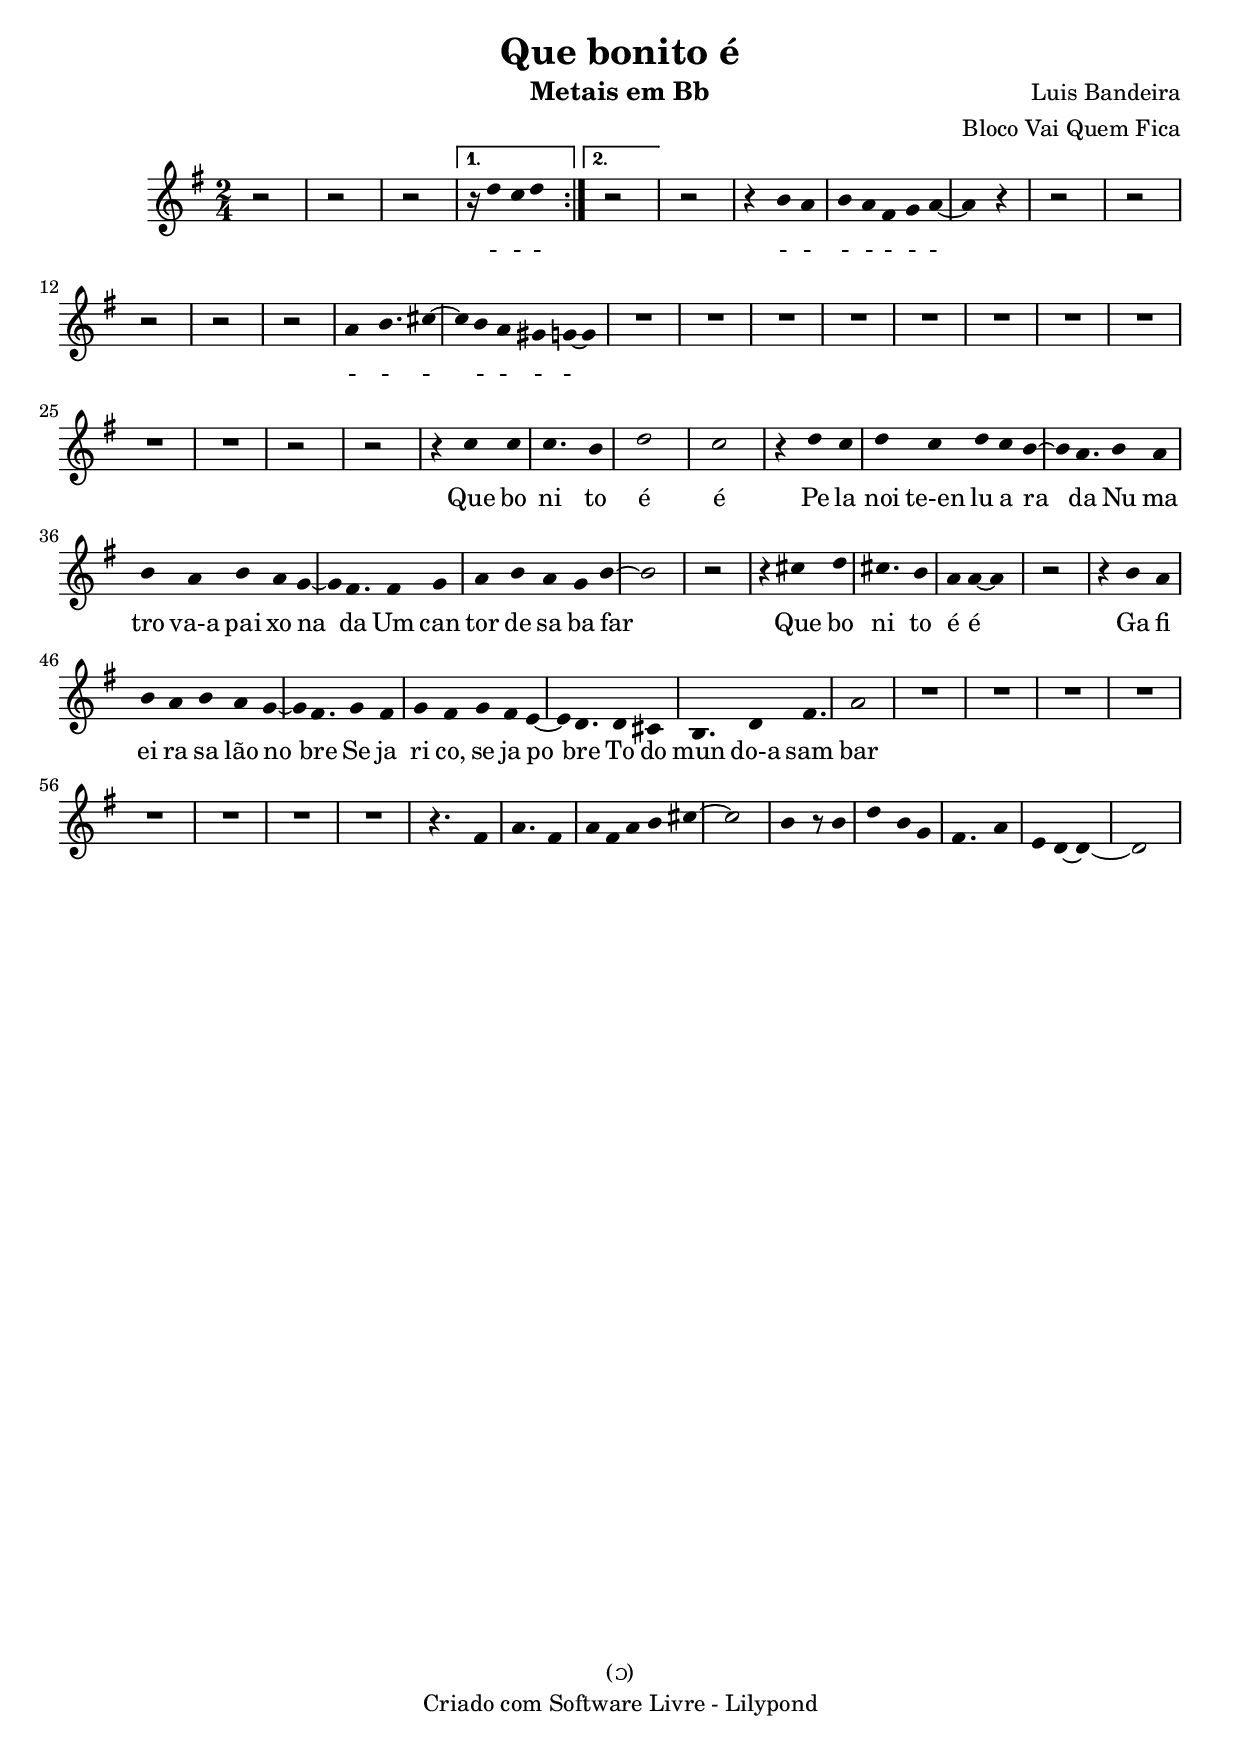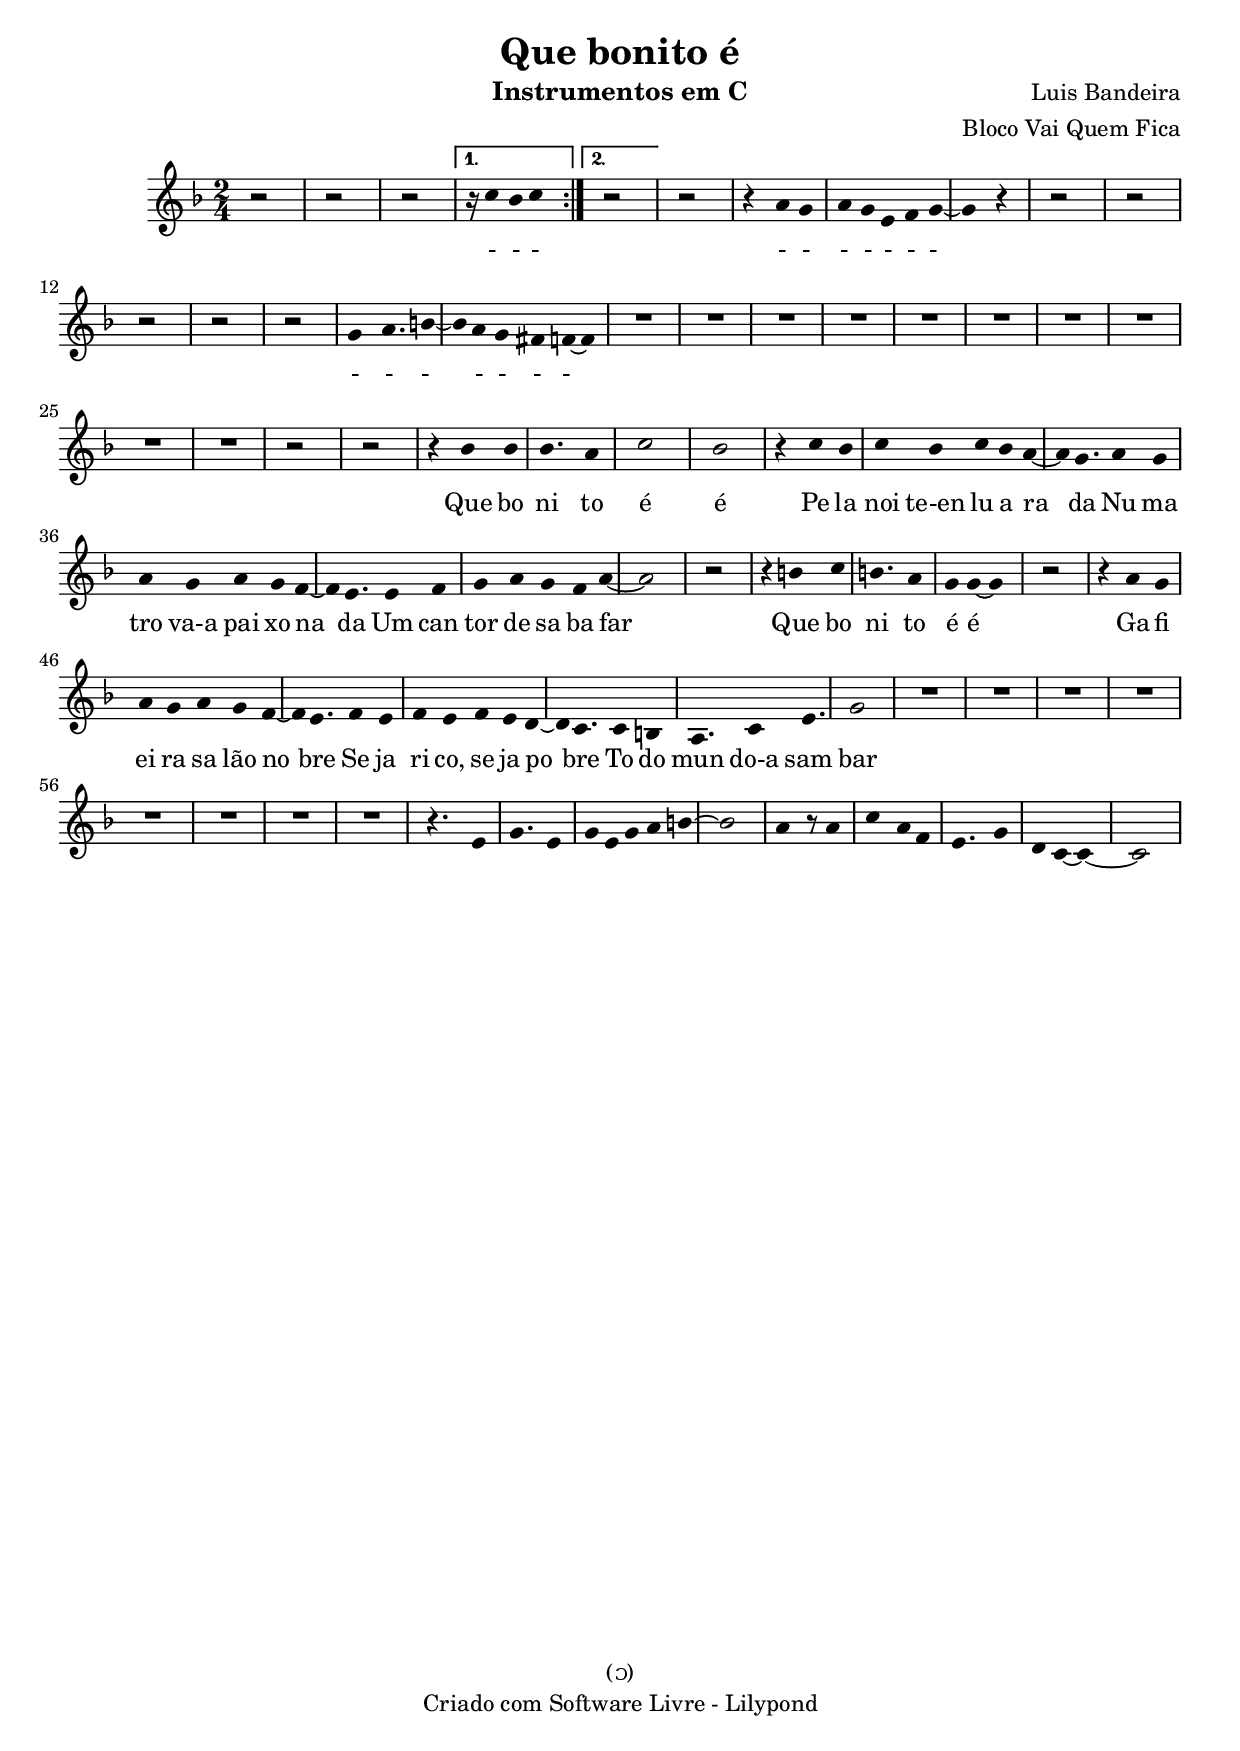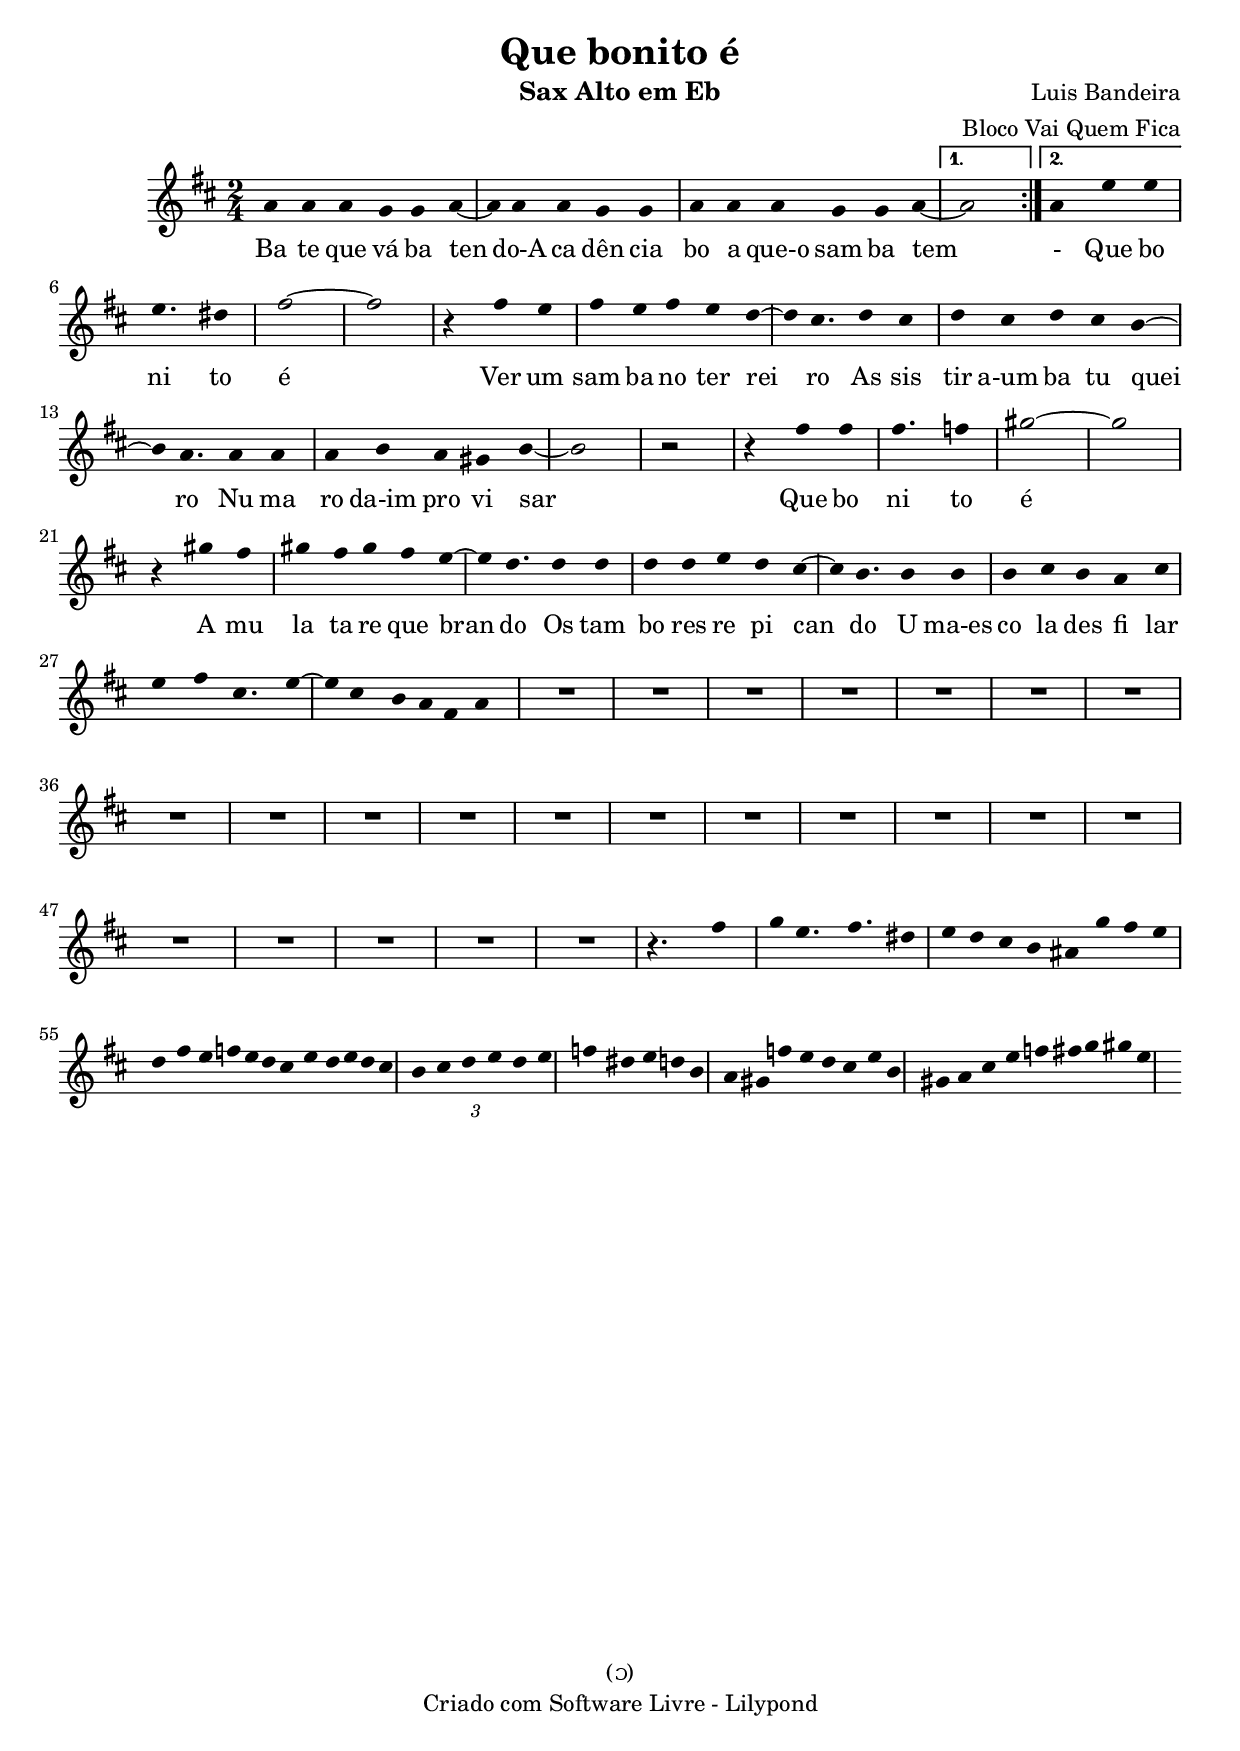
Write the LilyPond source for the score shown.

\version "2.18.2"
\markup { \vspace #2 }
% Música em tom relativamente simples para Eb / Bb
saxoAlto =   \relative c'' {
  \key d \major
  \repeat volta 2 {a8 a16 a16 g16 g8 a16~a16 a8 a16 g8 g8 | a8 a16 a16 g16 g8 a16~}
    \alternative {
      {a2} 
      {a4 e'8 e8}
    }
   e4. dis8 | fis2~ | fis2 | r4  fis8 e8 | fis8 e16 fis8 e8 d16~ | 
   d16 cis8. d8 cis8 | d8 cis16 d8 cis8 b16~ | b16 a8. a8 a8 |
   a8 b16 a8 gis8 b16~ |  b2 | r2 |

   r4 fis'8 fis8 | fis4. f8 |
   gis2~ | gis2 | r4 gis8 fis8 |  gis8 fis16 gis8 fis8 e16~ |
   e16 d8. d8 d8 | d8 d16 e8 d8 cis16~ | cis16 b8. b8 b8 |
   b8 cis16 b8 a8 cis16 |  
%    ~cis2 | r2 |
   
   e8 fis8 cis8. e16~ |e16 cis8 b16 a16 fis16 a8 | 
   
   R2*23 |
   
%    Solo de Sax versão instrumental
    r4. fis'8 | g16 e8. fis8. dis16 |e16 d16 cis16 b16 ais16 g'16 fis16 e16 |
    d16 fis16 e32 f32 e32 d32 cis16 e16 d32 e32 d32 cis16| 
    \tuplet 3/2 {b8 cis8 d8 e8 d8 e8}
    f4 dis16 e16 d16 b16 a16 gis16 f'16 e16 d16 cis16 e16 
    b16 gis16 a16 cis16 e32 f32 fis32 g32 gis16 e4
   
   
  }

trompete = \relative a'' {
    \key d \major
    \repeat volta 2 {r2 r2 r2}
    \alternative {
      {r16 a8 g16 a4}
      {r2}
    }
    r2 | r4 fis8 e8 | fis8 e16 cis8 d8 e16~ | e4 r4 | r2 | r2 | r2 | r2 | r2 |
    e4 fis8. gis16~|
    gis16 fis8 e16 dis16 d16~ d8 | R2*10 |r2 | r2 |
    
    r4 g8 g8 | g4. fis8 |
    a2 g2 | r4 a8 g8 |  a8 g16 a8 g8 fis16~ |
    fis16 e8. fis8 e8 | fis8 e16 fis8 e8 d16~ |
    d16 cis8. cis8 d8 | e8 fis16 e8 d8 fis16~ | fis2 | r2
    
    r4 gis8 a8 | gis4. fis8 | e8 e8~ e4 |r2 |
    r4  fis8 e8 | fis8 e16 fis8 e8 d16~ | 
    d16 cis8. d8 cis8 | d8 cis16 d8 cis8 b16~ | b16 a8. a8 gis8 |
    fis8. a8 cis8. | e2 |
    
    R2*8|
    r4. cis8 | e4. cis8 | e8 cis16 e8 fis8 gis16~ |gis2| fis4 r8 fis8 |
    a4 fis8 d8 | cis4. e8 | b8 a8 ~ a4~|a2 |
    
    
}
letraSx = \lyricmode { 
% 	- - - - - - - - - - - - - - -
	Ba te que vá ba ten do-A 
	ca dên cia bo a que-o sam ba tem

	- Que bo ni to é
	Ver um sam ba no ter rei ro
	As sis tir a-um ba tu quei ro
	Nu ma ro da-im pro vi sar
	Que bo ni to é
	A mu la ta re que bran do
	Os tam bo res re pi can do
	U ma-es co la des fi lar

% 	Que bo ni to é é
% 	Pe la noi te-en lua ra da
% 	Nu ma tro va-a pai xo na da
% 	Um can tor de sa ba far
% 
% 	Que bonito é é
% 	Gafieira salão nobre
% 	Seja rico, seja pobre
% 	Todo mundo a sambar
% 
% 	O sam ba é ro man ce
% 	O sam ba é fan ta sia
% 	O sam ba é sen ti men to
% 	O sam ba é a le gria
% 
% 	Ba te que vá ba ten do
% 	A ca dên cia boa que o sam ba tem
% 	Ba te que re pi can do
% 	Pan dei ro vai, tam bo rim tam bém
  
  }
  
letraTr = \lyricmode { 
	- - - - - - - - - - - - - - - - -
% 	Ba te que vá ba ten do-A 
% 	ca dên cia bo a que-o sam ba tem
% 
% 	- Que bo ni to é
% 	Ver um sam ba no ter rei ro
% 	As sis tir a-um ba tu quei ro
% 	Nu ma ro da-im pro vi sar
% 	Que bo ni to é
% 	A mu la ta re que bran do
% 	Os tam bo res re pi can do
% 	U ma-es co la des fi lar
% 
	Que bo ni to é é
	Pe la noi te-en lu a ra da
	Nu ma tro va-a pai xo na da
	Um can tor de sa ba far

	Que bo ni to é é
	Ga fi ei ra sa lão no bre
	Se ja ri co, se ja po bre
	To do mun do-a sam bar

% 	O sam ba é ro man ce
% 	O sam ba é fan ta sia
% 	O sam ba é sen ti men to
% 	O sam ba é a le gria
% 
% 	Ba te que vá ba ten do
% 	A ca dên cia boa que o sam ba tem
% 	Ba te que re pi can do
% 	Pan dei ro vai, tam bo rim tam bém
%   
  }
  

\book {
  \bookOutputSuffix "Eb"
  \header {
   title = "Que bonito é"
   composer = "Luis Bandeira"
   instrument = "Sax Alto em Eb"
   arranger = "Bloco Vai Quem Fica"
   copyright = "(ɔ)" 
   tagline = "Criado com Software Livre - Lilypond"  % removida mensagem de lilypond 
 }
  \score {
  <<
    %  \chords { e1:7}
  \new Voice = "um" {
    \set midiInstrument = #"alto sax"
    \time 2/4
    \clef G
    \hide Stem
    \saxoAlto
  }
    \new Lyrics \lyricsto "um" {
        \letraSx
      }
    >>
  }
}

\book {
  \bookOutputSuffix "Bb"
  \header {
   title = "Que bonito é"
   composer = "Luis Bandeira"
   instrument = "Metais em Bb"
   arranger = "Bloco Vai Quem Fica"
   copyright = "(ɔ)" 
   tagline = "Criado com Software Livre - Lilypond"  % removida mensagem de lilypond 
 }
  \score {
    <<
  \new Voice = "metais" {
    \time 2/4
    \clef G
    \transpose b e {\hide Stem \trompete}

  }
  \new Lyrics \lyricsto "metais" {
    \letraTr
      } >>
%   \layout {}
 }
}

\book {
  \bookOutputSuffix "C"
  \header {
   title = "Que bonito é"
   composer = "Luis Bandeira"
   instrument = "Instrumentos em C"
   arranger = "Bloco Vai Quem Fica"
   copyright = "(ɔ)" 
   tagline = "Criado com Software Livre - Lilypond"  % removida mensagem de lilypond 
 }
  \score {
    <<
  \new Voice = "metais" {
    \time 2/4
    \clef G
    \transpose c ees, {\hide Stem \trompete}

  }
  \new Lyrics \lyricsto "metais" {
    \letraTr
      } >>
%   \layout {}
 }
}

% Seção para midi, com parte ainda por fazer de bateria
% drh = \drummode { cymc4.^"crash" hhc16^"h.h." hh hhc8 hho hhc8 hh16 hh hhc4 r4 r2 }
% drl = \drummode { bd4 sn8 bd bd4 << bd ss >>  bd8 tommh tommh bd toml toml bd tomfh16 tomfh }
% timb = \drummode { timh4 ssh timl8 ssh r timh r4 ssh8 timl r4 cb8 cb }
%    \score {
%     <<
%       \new Voice = "um" {
%         \set midiInstrument = #"alto sax"
%         \voiceOne
%  	\time 2/4
%  	\clef G
%  	\unfoldRepeats \saxoAlto
%  	}
%      \new Voice = "dois" {
%         \set midiInstrument = #"trumpet"
%         \voiceTwo
%         \unfoldRepeats \trompete
%       }	
%       \new DrumStaff \with {
%       drumStyleTable = #timbales-style
%       \override StaffSymbol.line-count = #2
%       \override BarLine.bar-extent = #'(-1 . 1)
%     } <<
%       \set Staff.instrumentName = #"timbales"
%       \timb
%     >>
%     \new DrumStaff <<
%       \set Staff.instrumentName = #"drums"
%       \new DrumVoice { \stemUp \drh }
%       \new DrumVoice { \stemDown \drl }
%     >>
%  >>
%    \midi {
% 	  \tempo 4 = 145
% 	  \context {
% 	    \Voice
% 	    \consists "Staff_performer"
% 	}
%       }
%     }
